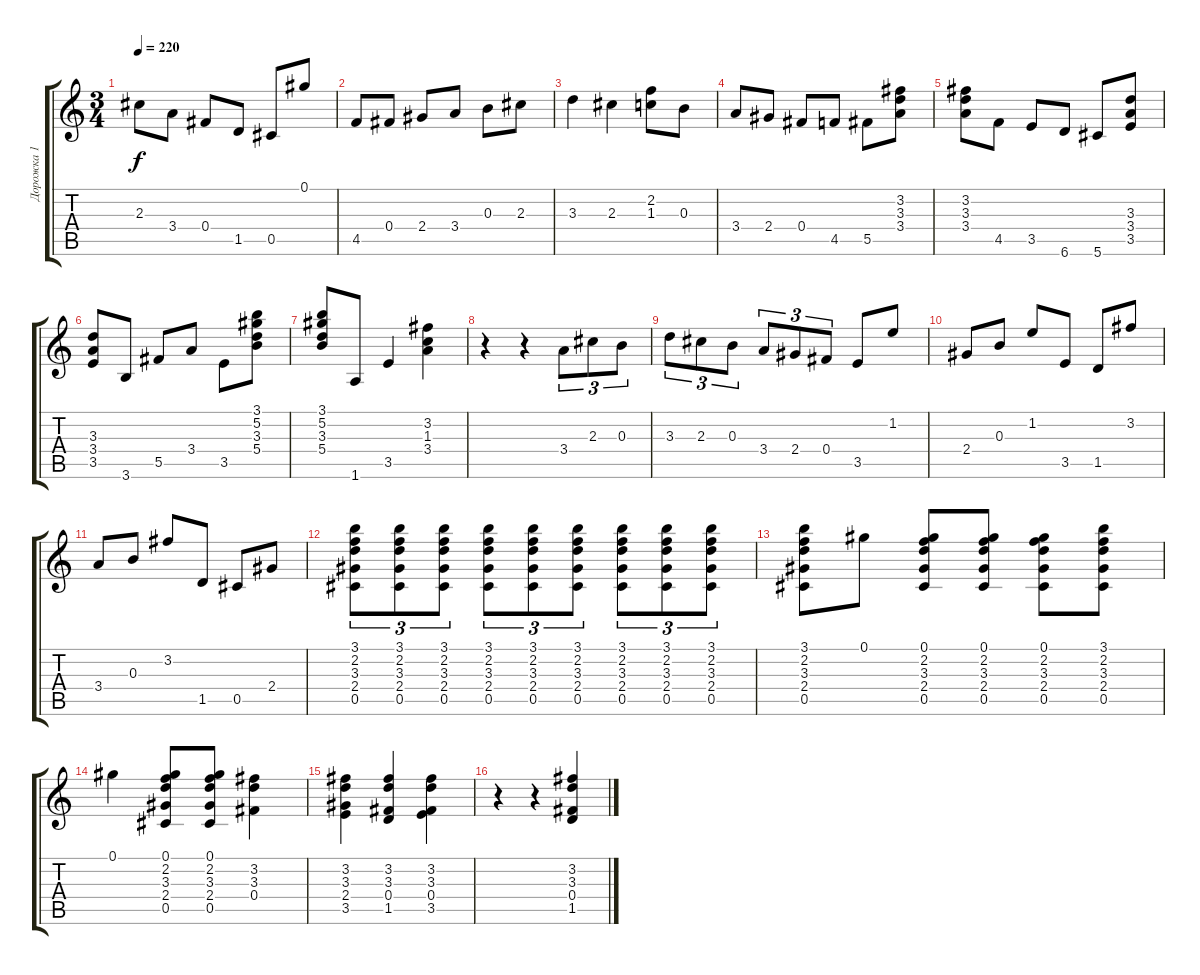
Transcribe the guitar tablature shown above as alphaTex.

\track ("Дорожка 1" "Дорожка 1") {instrument acousticguitarnylon}
\staff {score tabs}
\tuning (Ab4 Eb4 B3 Gb3 Db3 Ab2) {hide}
\ts (3 4)
\tempo 220
\clef g2
\ks c
2.3.8{dy f} 3.4.8 0.4.8 1.5.8 0.5.8 0.1.8 |
4.5.8 0.4.8 2.4.8 3.4.8 0.3.8 2.3.8 |
3.3.4 2.3.4 (2.2 1.3).8 0.3.8 |
3.4.8 2.4.8 0.4.8 4.5.8 5.5.8 (3.2 3.3 3.4).8 |
(3.2 3.3 3.4).8 4.5.8 3.5.8 6.6.8 5.6.8 (3.3 3.4 3.5).8 |
(3.3 3.4 3.5).8 3.6.8 5.5.8 3.4.8 3.5.8 (3.1 5.2 3.3 5.4).8 |
(3.1 5.2 3.3 5.4).8 1.6.8 3.5.4 (3.2 1.3 3.4).4 |
r.4 r.4 3.4.8{tu (3 2)} 2.3.8{tu (3 2)} 0.3.8{tu (3 2)} |
3.3.8{tu (3 2)} 2.3.8{tu (3 2)} 0.3.8{tu (3 2)} 3.4.8{tu (3 2)} 2.4.8{tu (3 2)} 0.4.8{tu (3 2)} 3.5.8 1.2.8 |
2.4.8 0.3.8 1.2.8 3.5.8 1.5.8 3.2.8 |
3.4.8 0.3.8 3.2.8 1.5.8 0.5.8 2.4.8 |
(3.1 2.2 3.3 2.4 0.5).8{tu (3 2)} (3.1 2.2 3.3 2.4 0.5).8{tu (3 2)} (3.1 2.2 3.3 2.4 0.5).8{tu (3 2)} (3.1 2.2 3.3 2.4 0.5).8{tu (3 2)} (3.1 2.2 3.3 2.4 0.5).8{tu (3 2)} (3.1 2.2 3.3 2.4 0.5).8{tu (3 2)} (3.1 2.2 3.3 2.4 0.5).8{tu (3 2)} (3.1 2.2 3.3 2.4 0.5).8{tu (3 2)} (3.1 2.2 3.3 2.4 0.5).8{tu (3 2)} |
(3.1 2.2 3.3 2.4 0.5).8 0.1.8 (0.1 2.2 3.3 2.4 0.5).8 (0.1 2.2 3.3 2.4 0.5).8 (0.1 2.2 3.3 2.4 0.5).8 (3.1 2.2 3.3 2.4 0.5).8 |
0.1.4 (0.1 2.2 3.3 2.4 0.5).8 (0.1 2.2 3.3 2.4 0.5).8 (3.2 3.3 0.4).4 |
(3.2 3.3 2.4 3.5).4 (3.2 3.3 0.4 1.5).4 (3.2 3.3 0.4 3.5).4 |
r.4 r.4 (3.2 3.3 0.4 1.5).4
